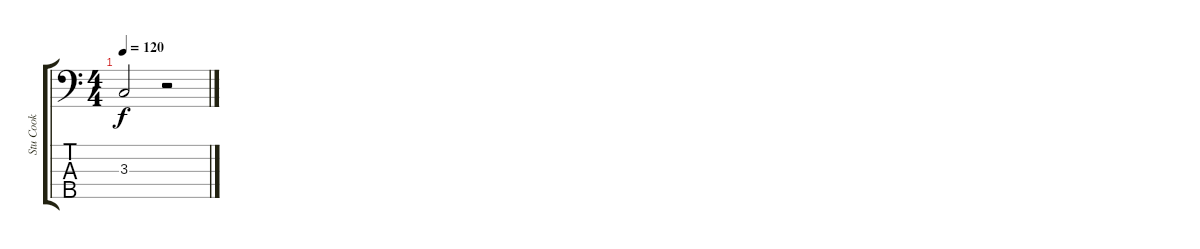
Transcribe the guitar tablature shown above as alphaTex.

\track ("Stu Cook" "Stu Cook") {instrument electricbassfinger}
\staff {score tabs}
\tuning (G2 D2 A1 E1 B0) {hide}
\ts (4 4)
\tempo 120
\clef f4
\ks c
3.3{t}.2{dy f} r.2
